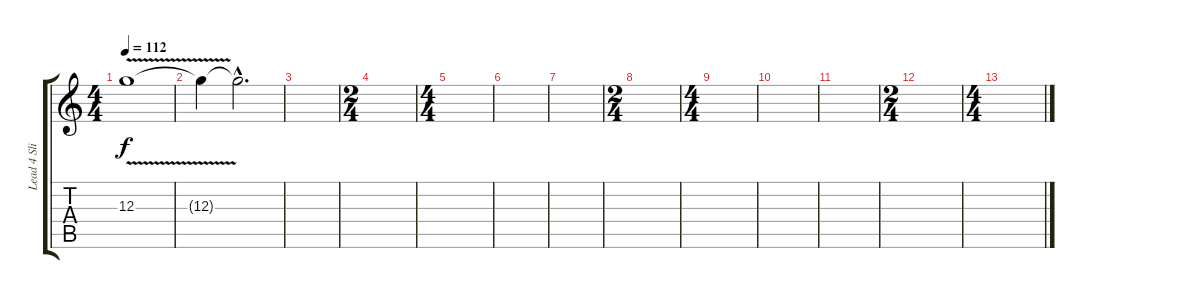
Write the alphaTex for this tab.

\track ("Lead 4 Slide" "Lead 4 Sli") {instrument electricguitarjazz}
\staff {score tabs}
\tuning (E4 B3 G3 D3 A2 E2) {hide}
\ts (4 4)
\tempo 112
\clef g2
\ks c
12.3{v}.1{dy f} |
12.3{t}.4 12.3{hac t}.2{d} |
|
\ts (2 4)
|
\ts (4 4)
|
|
|
\ts (2 4)
|
\ts (4 4)
|
|
|
\ts (2 4)
|
\ts (4 4)
